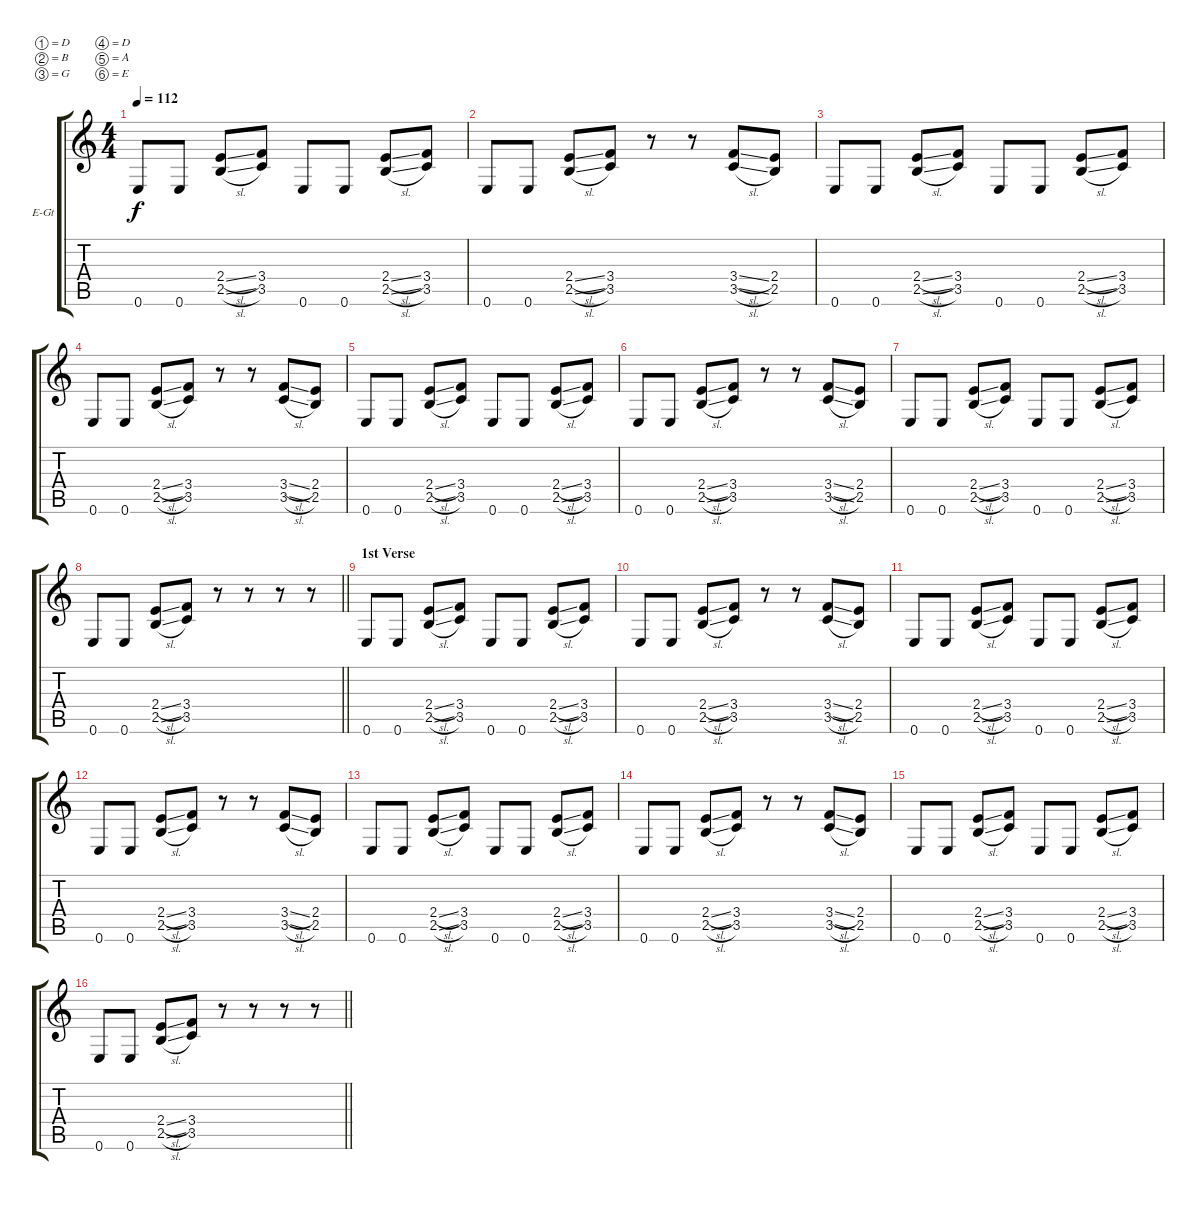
\bracketExtendMode groupsimilarinstruments
\firstSystemTrackNameOrientation horizontal
\otherSystemsTrackNameOrientation horizontal
\track ("Guitar II" "E-Gt") {instrument distortionguitar}
\staff {score tabs}
\tuning (D4 B3 G3 D3 A2 E2)
\ts (4 4)
\tempo 112
\clef g2
\ks c
0.6.8{dy f} 0.6.8 (2.4{sl} 2.5{sl}).8 (3.4 3.5).8 0.6.8 0.6.8 (2.4{sl} 2.5{sl}).8 (3.4 3.5).8 |
0.6.8 0.6.8 (2.4{sl} 2.5{sl}).8 (3.4 3.5).8 r.8 r.8 (3.4{sl} 3.5{sl}).8 (2.4 2.5).8 |
0.6.8 0.6.8 (2.4{sl} 2.5{sl}).8 (3.4 3.5).8 0.6.8 0.6.8 (2.4{sl} 2.5{sl}).8 (3.4 3.5).8 |
0.6.8 0.6.8 (2.4{sl} 2.5{sl}).8 (3.4 3.5).8 r.8 r.8 (3.4{sl} 3.5{sl}).8 (2.4 2.5).8 |
0.6.8 0.6.8 (2.4{sl} 2.5{sl}).8 (3.4 3.5).8 0.6.8 0.6.8 (2.4{sl} 2.5{sl}).8 (3.4 3.5).8 |
0.6.8 0.6.8 (2.4{sl} 2.5{sl}).8 (3.4 3.5).8 r.8 r.8 (3.4{sl} 3.5{sl}).8 (2.4 2.5).8 |
0.6.8 0.6.8 (2.4{sl} 2.5{sl}).8 (3.4 3.5).8 0.6.8 0.6.8 (2.4{sl} 2.5{sl}).8 (3.4 3.5).8 |
\barLineRight lightlight
0.6.8 0.6.8 (2.4{sl} 2.5{sl}).8 (3.4 3.5).8 r.8 r.8 r.8 r.8 |
\section ("" "1st Verse")
0.6.8 0.6.8 (2.4{sl} 2.5{sl}).8 (3.4 3.5).8 0.6.8 0.6.8 (2.4{sl} 2.5{sl}).8 (3.4 3.5).8 |
0.6.8 0.6.8 (2.4{sl} 2.5{sl}).8 (3.4 3.5).8 r.8 r.8 (3.4{sl} 3.5{sl}).8 (2.4 2.5).8 |
0.6.8 0.6.8 (2.4{sl} 2.5{sl}).8 (3.4 3.5).8 0.6.8 0.6.8 (2.4{sl} 2.5{sl}).8 (3.4 3.5).8 |
0.6.8 0.6.8 (2.4{sl} 2.5{sl}).8 (3.4 3.5).8 r.8 r.8 (3.4{sl} 3.5{sl}).8 (2.4 2.5).8 |
0.6.8 0.6.8 (2.4{sl} 2.5{sl}).8 (3.4 3.5).8 0.6.8 0.6.8 (2.4{sl} 2.5{sl}).8 (3.4 3.5).8 |
0.6.8 0.6.8 (2.4{sl} 2.5{sl}).8 (3.4 3.5).8 r.8 r.8 (3.4{sl} 3.5{sl}).8 (2.4 2.5).8 |
0.6.8 0.6.8 (2.4{sl} 2.5{sl}).8 (3.4 3.5).8 0.6.8 0.6.8 (2.4{sl} 2.5{sl}).8 (3.4 3.5).8 |
\barLineRight lightlight
0.6.8 0.6.8 (2.4{sl} 2.5{sl}).8 (3.4 3.5).8 r.8 r.8 r.8 r.8
